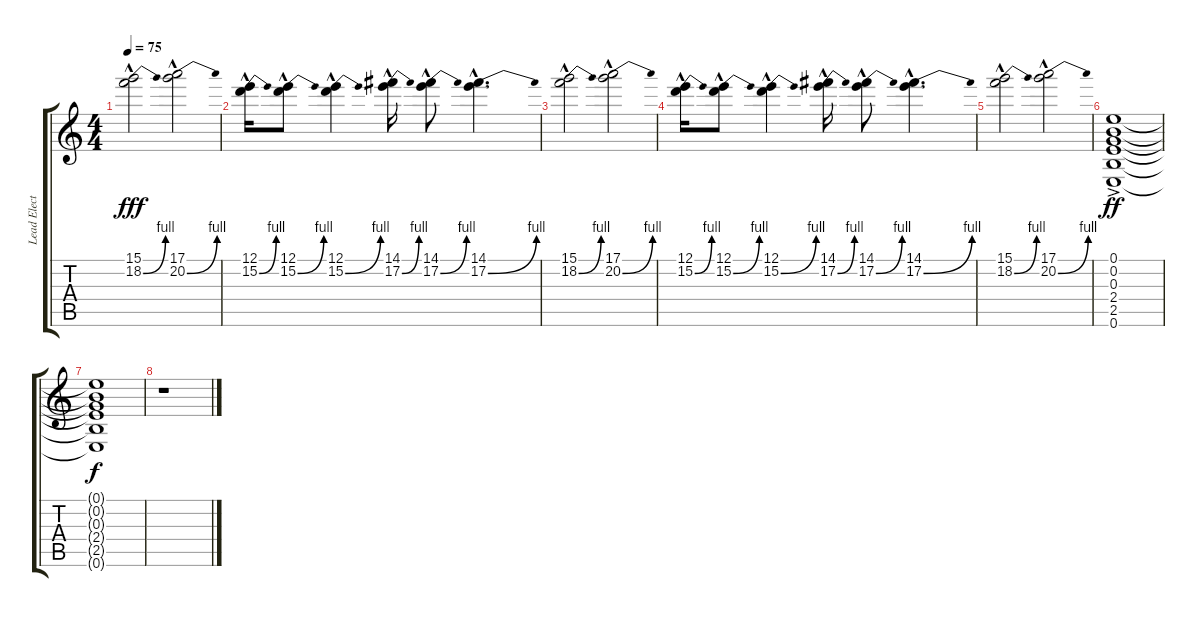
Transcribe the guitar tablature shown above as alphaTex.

\track ("Lead Electric Guitar" "Lead Elect") {instrument distortionguitar}
\staff {score tabs}
\tuning (E4 B3 G3 D3 A2 E2) {hide}
\ts (4 4)
\tempo 75
\clef g2
\ks c
(15.1{hac} 18.2{be (bend 0 0 60 4) hac}).2{dy fff} (17.1{hac} 20.2{be (bend 0 0 60 4) hac}).2 |
(12.1{hac} 15.2{be (bend 0 0 60 4) hac}).16 (12.1{hac} 15.2{be (bend 0 0 60 4) hac}).8 (12.1{hac} 15.2{be (bend 0 0 60 4) hac}).4 (14.1{hac} 17.2{be (bend 0 0 60 4) hac}).16 (14.1{hac} 17.2{be (bend 0 0 60 4) hac}).8 (14.1{hac} 17.2{be (bend 0 0 60 4) hac}).4{d} |
(15.1{hac} 18.2{be (bend 0 0 60 4) hac}).2 (17.1{hac} 20.2{be (bend 0 0 60 4) hac}).2 |
(12.1{hac} 15.2{be (bend 0 0 60 4) hac}).16 (12.1{hac} 15.2{be (bend 0 0 60 4) hac}).8 (12.1{hac} 15.2{be (bend 0 0 60 4) hac}).4 (14.1{hac} 17.2{be (bend 0 0 60 4) hac}).16 (14.1{hac} 17.2{be (bend 0 0 60 4) hac}).8 (14.1{hac} 17.2{be (bend 0 0 60 4) hac}).4{d} |
(15.1{hac} 18.2{be (bend 0 0 60 4) hac}).2 (17.1{hac} 20.2{be (bend 0 0 60 4) hac}).2 |
(0.1{ac} 0.2{ac} 0.3{ac} 2.4{ac} 2.5{ac} 0.6{ac}).1{dy ff} |
(0.1{t} 0.2{t} 0.3{t} 2.4{t} 2.5{t} 0.6{t}).1{dy f} |
r.1
